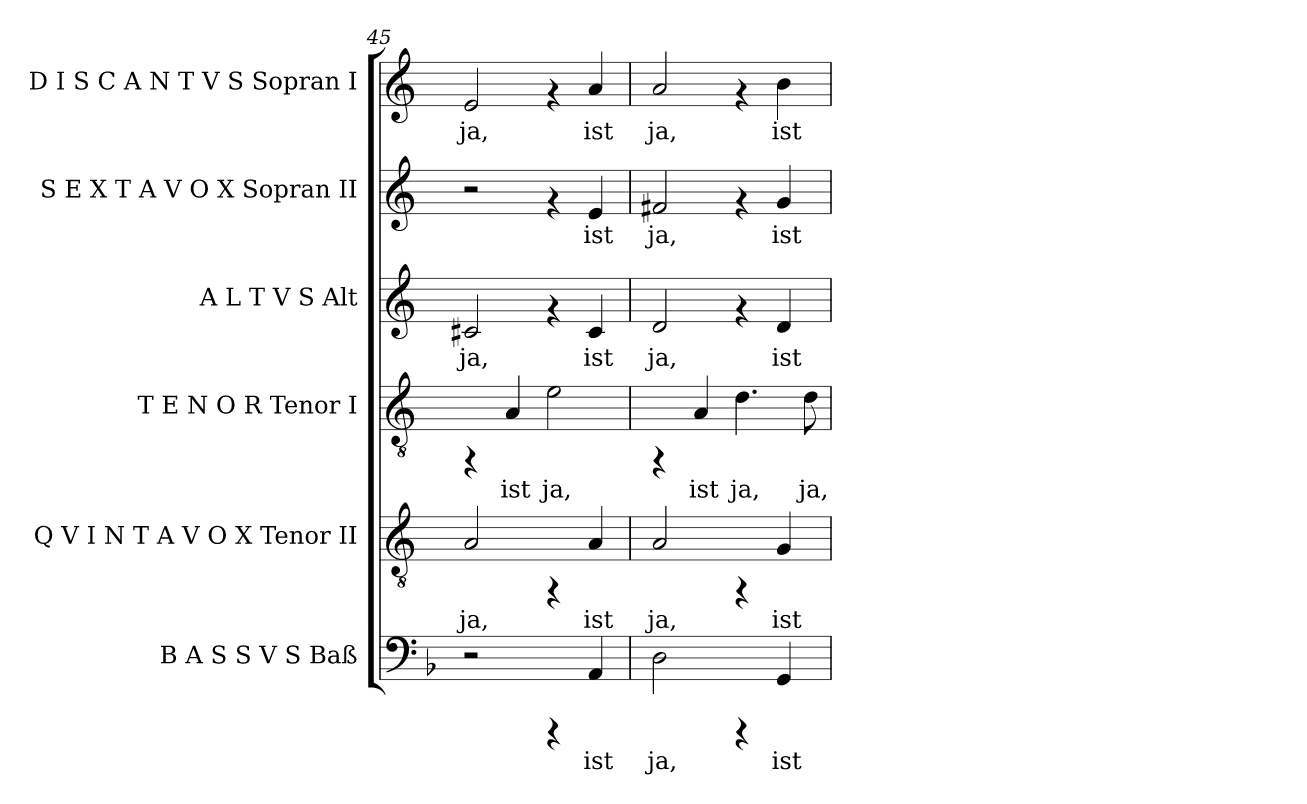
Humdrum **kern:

**kern	**text	**kern	**text	**kern	**text	**kern	**text	**kern	**text	**kern	**text
*part6	*part6	*part5	*part5	*part4	*part4	*part3	*part3	*part2	*part2	*part1	*part1
*staff6	*staff6	*staff5	*staff5	*staff4	*staff4	*staff3	*staff3	*staff2	*staff2	*staff1	*staff1
*I"B A S S V S  Baß	*	*I"Q V I N T A V O X  Tenor II	*	*I"T E N O R  Tenor I	*	*I"A L T V S  Alt	*	*I"S E X T A V O X  Sopran II	*	*I"D I S C A N T V S  Sopran I	*
*clefF4	*	*clefGv2	*	*clefGv2	*	*clefG2	*	*clefG2	*	*clefG2	*
*	*	*ITrd-3c-5	*	*ITrd-3c-5	*	*ITrd-3c-5	*	*ITrd-3c-5	*	*ITrd-3c-5	*
*k[b-]	*	*k[b-]	*	*k[b-]	*	*k[b-]	*	*k[b-]	*	*k[b-]	*
*F:	*	*F:	*	*F:	*	*F:	*	*F:	*	*F:	*
=45	=45	=45	=45	=45	=45	=45	=45	=45	=45	=45	=45
!	!	!	!LO:LY:b:cj	!	!	!	!LO:LY:b:cj	!	!	!	!LO:LY:b:rj
2r	.	2d/	ja,	4rFF	.	2f#X/	ja,	2r	.	2a/	ja,
!	!	!	!	!	!LO:LY:b:rj	!	!	!	!	!	!
.	.	.	.	4d/	ist	.	.	.	.	.	.
!	!	!	!	!	!LO:LY:b:rj	!	!	!	!	!	!
4rCCC	.	4rFF	.	2a\	ja,	4rf	.	4rf	.	4rf	.
!	!LO:LY:b:rj	!	!LO:LY:b:cj	!	!	!	!LO:LY:b:cj	!	!LO:LY:b:cj	!	!LO:LY:b:rj
4AA/	ist	4d/	ist	.	.	4f#/	ist	4a/	ist	4dd/	ist
=46	=46	=46	=46	=46	=46	=46	=46	=46	=46	=46	=46
!	!LO:LY:b:rj	!	!LO:LY:b:cj	!	!	!	!LO:LY:b:cj	!	!LO:LY:b:cj	!	!LO:LY:b:rj
2D\	ja,	2d/	ja,	4rFF	.	2g/	ja,	2bn/	ja,	2dd/	ja,
!	!	!	!	!	!LO:LY:b:rj	!	!	!	!	!	!
.	.	.	.	4d/	ist	.	.	.	.	.	.
!	!	!	!	!	!LO:LY:b:rj	!	!	!	!	!	!
4rCCC	.	4rFF	.	4.g\	ja,	4rf	.	4rf	.	4rf	.
!	!LO:LY:b:rj	!	!LO:LY:b:cj	!	!	!	!LO:LY:b:cj	!	!LO:LY:b:cj	!	!LO:LY:b:rj
4GG/	ist	4c/	ist	.	.	4g/	ist	4cc/	ist	4ee\	ist
!	!	!	!	!	!LO:LY:b:rj	!	!	!	!	!	!
.	.	.	.	8g\	ja,	.	.	.	.	.	.
=	=	=	=	=	=	=	=	=	=	=	=
*-	*-	*-	*-	*-	*-	*-	*-	*-	*-	*-	*-
